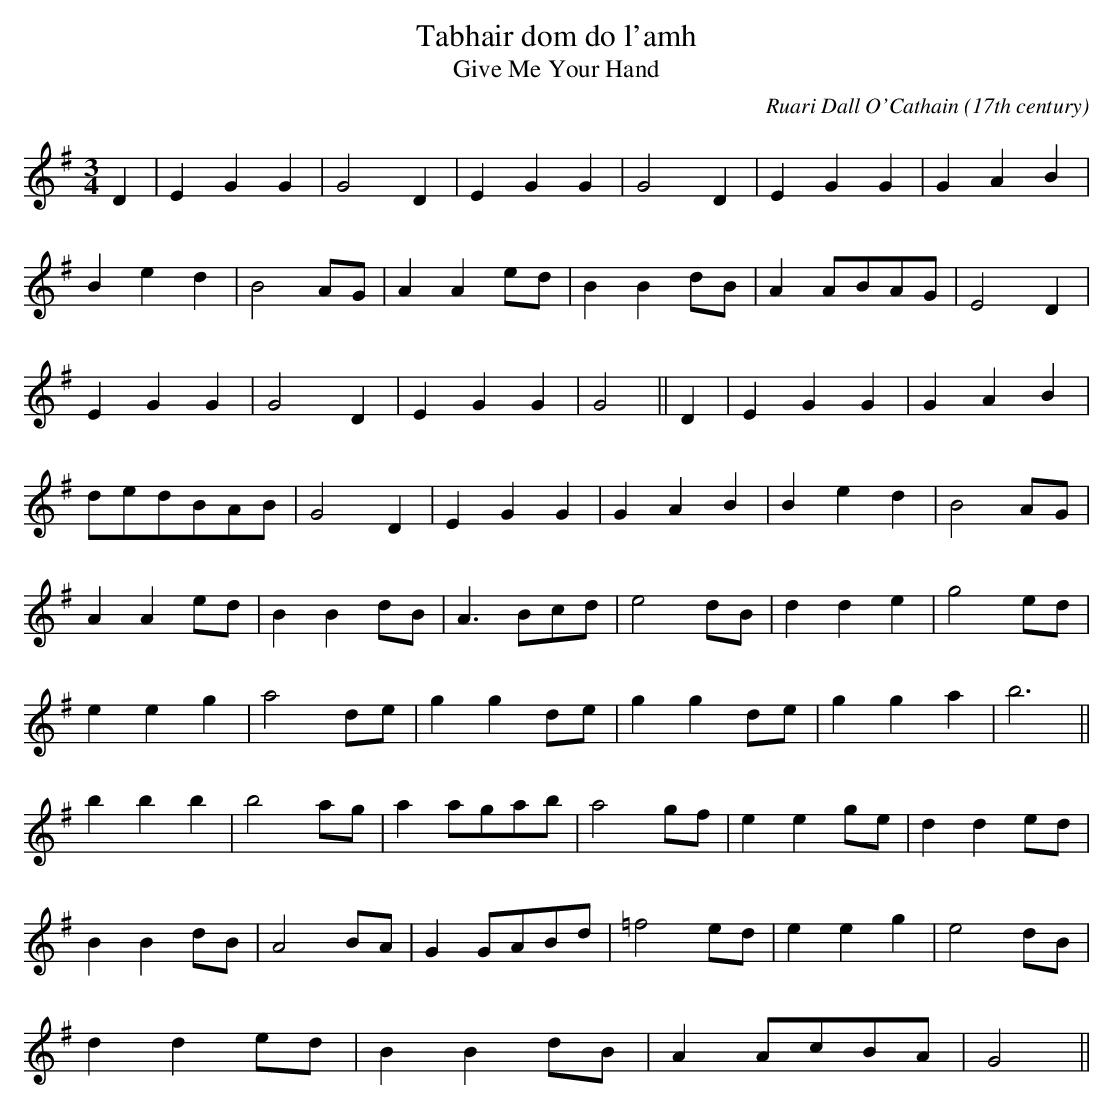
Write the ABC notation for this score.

X:1
T:Tabhair dom do l'amh
T:Give Me Your Hand
C:Ruari Dall O'Cathain (17th century)
M:3/4
L:1/8
K:G
D2 | E2G2G2 | G4D2 | E2G2G2 | G4D2 | E2G2G2 | G2A2B2 |
B2e2d2 | B4AG | A2A2ed | B2B2dB | A2ABAG | E4D2 |
E2G2G2 | G4D2 | E2G2G2 | G4 || D2 | E2G2G2 | G2A2B2 |
dedBAB | G4D2 | E2G2G2 | G2A2B2 | B2e2d2 | B4AG |
A2A2ed | B2B2dB | A3Bcd | e4dB | d2d2e2 | g4ed |
e2e2g2 | a4de | g2g2de | g2g2de | g2g2a2 | b6 ||
b2b2b2 | b4ag | a2agab | a4gf | e2e2ge | d2d2ed |
B2B2dB | A4BA | G2GABd | =f4ed | e2e2g2 | e4dB |
d2d2ed | B2B2dB | A2AcBA | G4 ||
